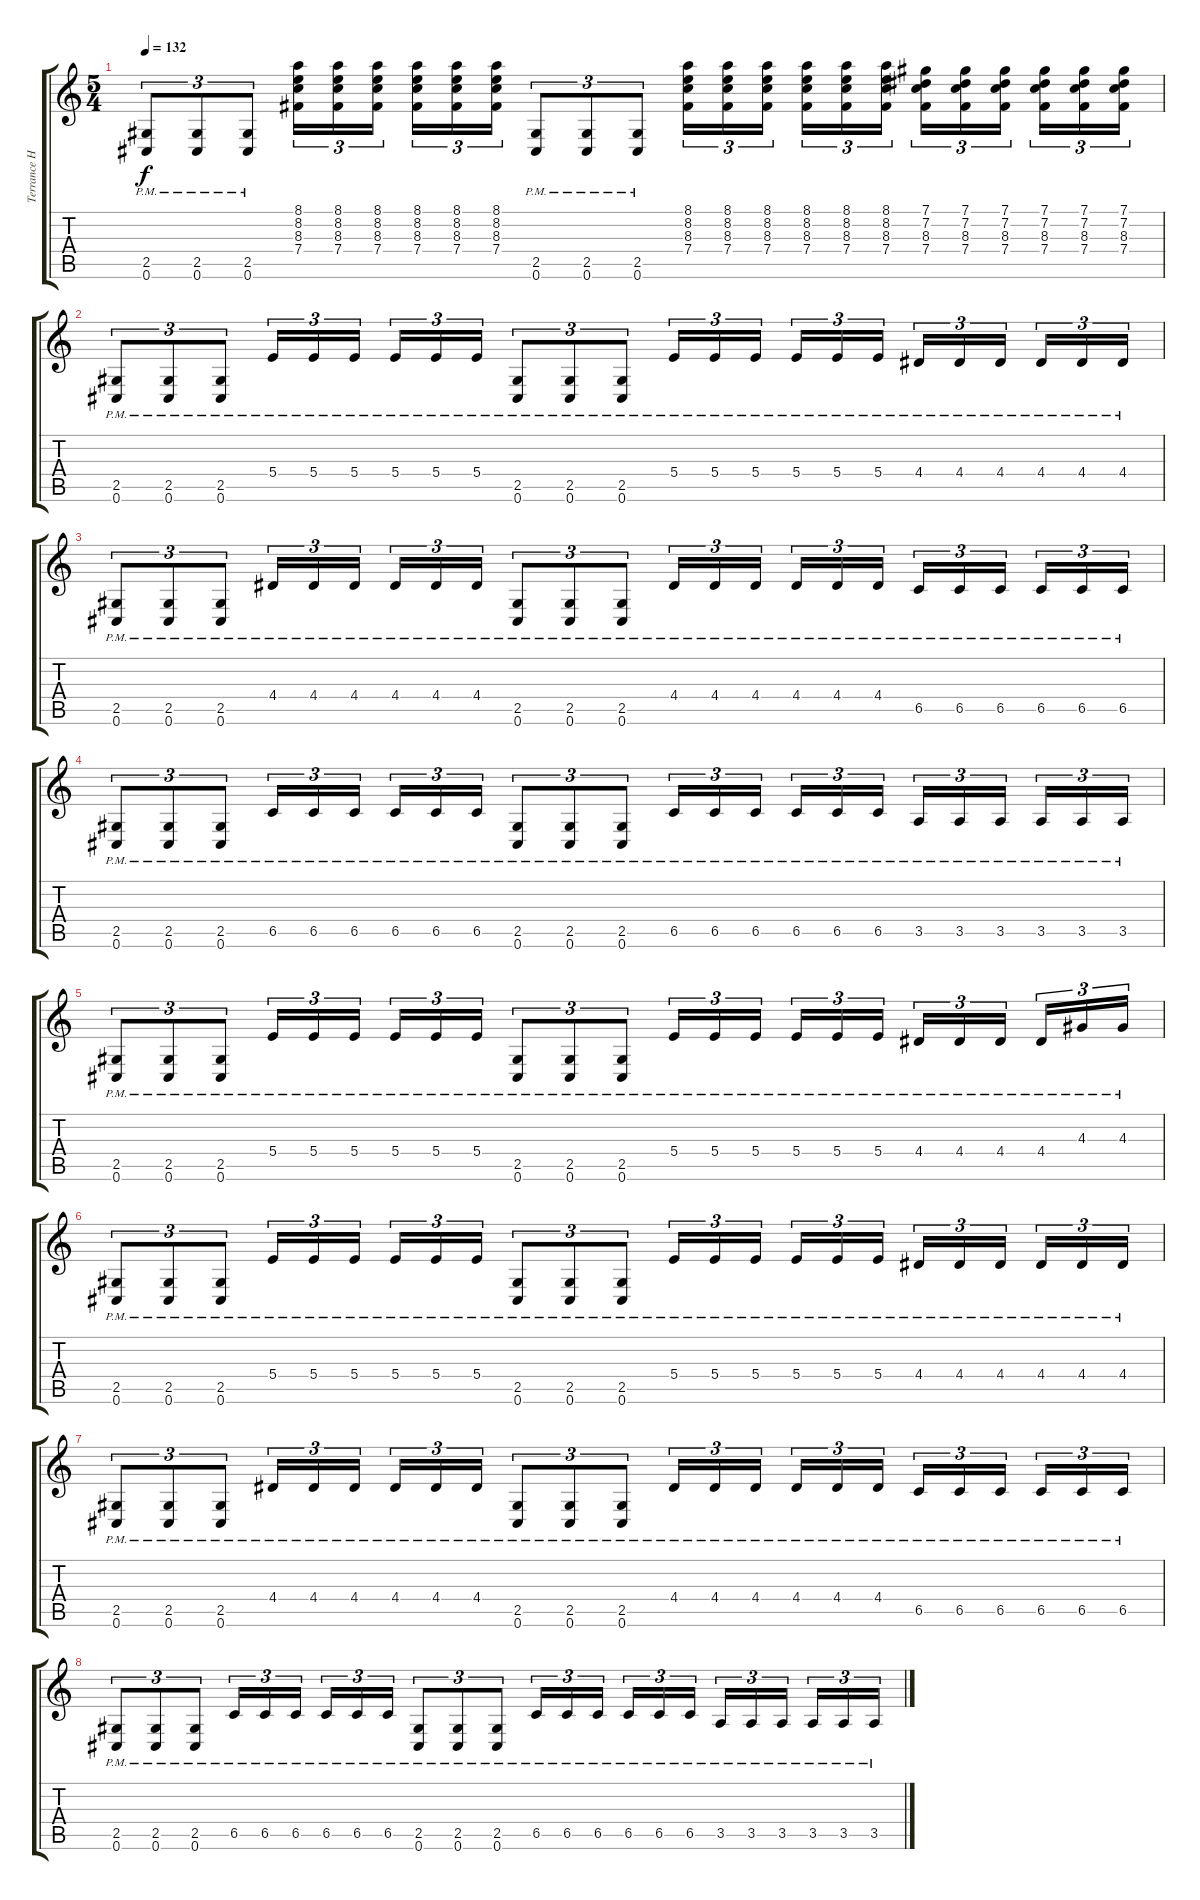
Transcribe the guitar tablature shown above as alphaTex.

\track ("Terrance Hobbs" "Terrance H") {instrument distortionguitar}
\staff {score tabs}
\tuning (Db4 Ab3 E3 B2 Gb2 Db2) {hide}
\ts (5 4)
\tempo 132
\clef g2
\ks c
(2.5{pm} 0.6{pm}).8{tu (3 2) dy f} (2.5{pm} 0.6{pm}).8{tu (3 2)} (2.5{pm} 0.6{pm}).8{tu (3 2)} (8.1 8.2 8.3 7.4).16{tu (3 2)} (8.1 8.2 8.3 7.4).16{tu (3 2)} (8.1 8.2 8.3 7.4).16{tu (3 2) beam splitsecondary} (8.1 8.2 8.3 7.4).16{tu (3 2)} (8.1 8.2 8.3 7.4).16{tu (3 2)} (8.1 8.2 8.3 7.4).16{tu (3 2)} (2.5{pm} 0.6{pm}).8{tu (3 2)} (2.5{pm} 0.6{pm}).8{tu (3 2)} (2.5{pm} 0.6{pm}).8{tu (3 2)} (8.1 8.2 8.3 7.4).16{tu (3 2)} (8.1 8.2 8.3 7.4).16{tu (3 2)} (8.1 8.2 8.3 7.4).16{tu (3 2) beam splitsecondary} (8.1 8.2 8.3 7.4).16{tu (3 2)} (8.1 8.2 8.3 7.4).16{tu (3 2)} (8.1 8.2 8.3 7.4).16{tu (3 2)} (7.1 7.2 8.3 7.4).16{tu (3 2)} (7.1 7.2 8.3 7.4).16{tu (3 2)} (7.1 7.2 8.3 7.4).16{tu (3 2) beam splitsecondary} (7.1 7.2 8.3 7.4).16{tu (3 2)} (7.1 7.2 8.3 7.4).16{tu (3 2)} (7.1 7.2 8.3 7.4).16{tu (3 2)} |
(2.5{pm} 0.6{pm}).8{tu (3 2)} (2.5{pm} 0.6{pm}).8{tu (3 2)} (2.5{pm} 0.6{pm}).8{tu (3 2)} 5.4{pm}.16{tu (3 2)} 5.4{pm}.16{tu (3 2)} 5.4{pm}.16{tu (3 2) beam splitsecondary} 5.4{pm}.16{tu (3 2)} 5.4{pm}.16{tu (3 2)} 5.4{pm}.16{tu (3 2)} (2.5{pm} 0.6{pm}).8{tu (3 2)} (2.5{pm} 0.6{pm}).8{tu (3 2)} (2.5{pm} 0.6{pm}).8{tu (3 2)} 5.4{pm}.16{tu (3 2)} 5.4{pm}.16{tu (3 2)} 5.4{pm}.16{tu (3 2) beam splitsecondary} 5.4{pm}.16{tu (3 2)} 5.4{pm}.16{tu (3 2)} 5.4{pm}.16{tu (3 2)} 4.4{pm}.16{tu (3 2)} 4.4{pm}.16{tu (3 2)} 4.4{pm}.16{tu (3 2) beam splitsecondary} 4.4{pm}.16{tu (3 2)} 4.4{pm}.16{tu (3 2)} 4.4{pm}.16{tu (3 2)} |
(2.5{pm} 0.6{pm}).8{tu (3 2)} (2.5{pm} 0.6{pm}).8{tu (3 2)} (2.5{pm} 0.6{pm}).8{tu (3 2)} 4.4{pm}.16{tu (3 2)} 4.4{pm}.16{tu (3 2)} 4.4{pm}.16{tu (3 2) beam splitsecondary} 4.4{pm}.16{tu (3 2)} 4.4{pm}.16{tu (3 2)} 4.4{pm}.16{tu (3 2)} (2.5{pm} 0.6{pm}).8{tu (3 2)} (2.5{pm} 0.6{pm}).8{tu (3 2)} (2.5{pm} 0.6{pm}).8{tu (3 2)} 4.4{pm}.16{tu (3 2)} 4.4{pm}.16{tu (3 2)} 4.4{pm}.16{tu (3 2) beam splitsecondary} 4.4{pm}.16{tu (3 2)} 4.4{pm}.16{tu (3 2)} 4.4{pm}.16{tu (3 2)} 6.5{pm}.16{tu (3 2)} 6.5{pm}.16{tu (3 2)} 6.5{pm}.16{tu (3 2) beam splitsecondary} 6.5{pm}.16{tu (3 2)} 6.5{pm}.16{tu (3 2)} 6.5{pm}.16{tu (3 2)} |
(2.5{pm} 0.6{pm}).8{tu (3 2)} (2.5{pm} 0.6{pm}).8{tu (3 2)} (2.5{pm} 0.6{pm}).8{tu (3 2)} 6.5{pm}.16{tu (3 2)} 6.5{pm}.16{tu (3 2)} 6.5{pm}.16{tu (3 2) beam splitsecondary} 6.5{pm}.16{tu (3 2)} 6.5{pm}.16{tu (3 2)} 6.5{pm}.16{tu (3 2)} (2.5{pm} 0.6{pm}).8{tu (3 2)} (2.5{pm} 0.6{pm}).8{tu (3 2)} (2.5{pm} 0.6{pm}).8{tu (3 2)} 6.5{pm}.16{tu (3 2)} 6.5{pm}.16{tu (3 2)} 6.5{pm}.16{tu (3 2) beam splitsecondary} 6.5{pm}.16{tu (3 2)} 6.5{pm}.16{tu (3 2)} 6.5{pm}.16{tu (3 2)} 3.5{pm}.16{tu (3 2)} 3.5{pm}.16{tu (3 2)} 3.5{pm}.16{tu (3 2) beam splitsecondary} 3.5{pm}.16{tu (3 2)} 3.5{pm}.16{tu (3 2)} 3.5{pm}.16{tu (3 2)} |
(2.5{pm} 0.6{pm}).8{tu (3 2)} (2.5{pm} 0.6{pm}).8{tu (3 2)} (2.5{pm} 0.6{pm}).8{tu (3 2)} 5.4{pm}.16{tu (3 2)} 5.4{pm}.16{tu (3 2)} 5.4{pm}.16{tu (3 2) beam splitsecondary} 5.4{pm}.16{tu (3 2)} 5.4{pm}.16{tu (3 2)} 5.4{pm}.16{tu (3 2)} (2.5{pm} 0.6{pm}).8{tu (3 2)} (2.5{pm} 0.6{pm}).8{tu (3 2)} (2.5{pm} 0.6{pm}).8{tu (3 2)} 5.4{pm}.16{tu (3 2)} 5.4{pm}.16{tu (3 2)} 5.4{pm}.16{tu (3 2) beam splitsecondary} 5.4{pm}.16{tu (3 2)} 5.4{pm}.16{tu (3 2)} 5.4{pm}.16{tu (3 2)} 4.4{pm}.16{tu (3 2)} 4.4{pm}.16{tu (3 2)} 4.4{pm}.16{tu (3 2) beam splitsecondary} 4.4{pm}.16{tu (3 2)} 4.3{pm}.16{tu (3 2)} 4.3{pm}.16{tu (3 2)} |
(2.5{pm} 0.6{pm}).8{tu (3 2)} (2.5{pm} 0.6{pm}).8{tu (3 2)} (2.5{pm} 0.6{pm}).8{tu (3 2)} 5.4{pm}.16{tu (3 2)} 5.4{pm}.16{tu (3 2)} 5.4{pm}.16{tu (3 2) beam splitsecondary} 5.4{pm}.16{tu (3 2)} 5.4{pm}.16{tu (3 2)} 5.4{pm}.16{tu (3 2)} (2.5{pm} 0.6{pm}).8{tu (3 2)} (2.5{pm} 0.6{pm}).8{tu (3 2)} (2.5{pm} 0.6{pm}).8{tu (3 2)} 5.4{pm}.16{tu (3 2)} 5.4{pm}.16{tu (3 2)} 5.4{pm}.16{tu (3 2) beam splitsecondary} 5.4{pm}.16{tu (3 2)} 5.4{pm}.16{tu (3 2)} 5.4{pm}.16{tu (3 2)} 4.4{pm}.16{tu (3 2)} 4.4{pm}.16{tu (3 2)} 4.4{pm}.16{tu (3 2) beam splitsecondary} 4.4{pm}.16{tu (3 2)} 4.4{pm}.16{tu (3 2)} 4.4{pm}.16{tu (3 2)} |
(2.5{pm} 0.6{pm}).8{tu (3 2)} (2.5{pm} 0.6{pm}).8{tu (3 2)} (2.5{pm} 0.6{pm}).8{tu (3 2)} 4.4{pm}.16{tu (3 2)} 4.4{pm}.16{tu (3 2)} 4.4{pm}.16{tu (3 2) beam splitsecondary} 4.4{pm}.16{tu (3 2)} 4.4{pm}.16{tu (3 2)} 4.4{pm}.16{tu (3 2)} (2.5{pm} 0.6{pm}).8{tu (3 2)} (2.5{pm} 0.6{pm}).8{tu (3 2)} (2.5{pm} 0.6{pm}).8{tu (3 2)} 4.4{pm}.16{tu (3 2)} 4.4{pm}.16{tu (3 2)} 4.4{pm}.16{tu (3 2) beam splitsecondary} 4.4{pm}.16{tu (3 2)} 4.4{pm}.16{tu (3 2)} 4.4{pm}.16{tu (3 2)} 6.5{pm}.16{tu (3 2)} 6.5{pm}.16{tu (3 2)} 6.5{pm}.16{tu (3 2) beam splitsecondary} 6.5{pm}.16{tu (3 2)} 6.5{pm}.16{tu (3 2)} 6.5{pm}.16{tu (3 2)} |
(2.5{pm} 0.6{pm}).8{tu (3 2)} (2.5{pm} 0.6{pm}).8{tu (3 2)} (2.5{pm} 0.6{pm}).8{tu (3 2)} 6.5{pm}.16{tu (3 2)} 6.5{pm}.16{tu (3 2)} 6.5{pm}.16{tu (3 2) beam splitsecondary} 6.5{pm}.16{tu (3 2)} 6.5{pm}.16{tu (3 2)} 6.5{pm}.16{tu (3 2)} (2.5{pm} 0.6{pm}).8{tu (3 2)} (2.5{pm} 0.6{pm}).8{tu (3 2)} (2.5{pm} 0.6{pm}).8{tu (3 2)} 6.5{pm}.16{tu (3 2)} 6.5{pm}.16{tu (3 2)} 6.5{pm}.16{tu (3 2) beam splitsecondary} 6.5{pm}.16{tu (3 2)} 6.5{pm}.16{tu (3 2)} 6.5{pm}.16{tu (3 2)} 3.5{pm}.16{tu (3 2)} 3.5{pm}.16{tu (3 2)} 3.5{pm}.16{tu (3 2) beam splitsecondary} 3.5{pm}.16{tu (3 2)} 3.5{pm}.16{tu (3 2)} 3.5{pm}.16{tu (3 2)}
